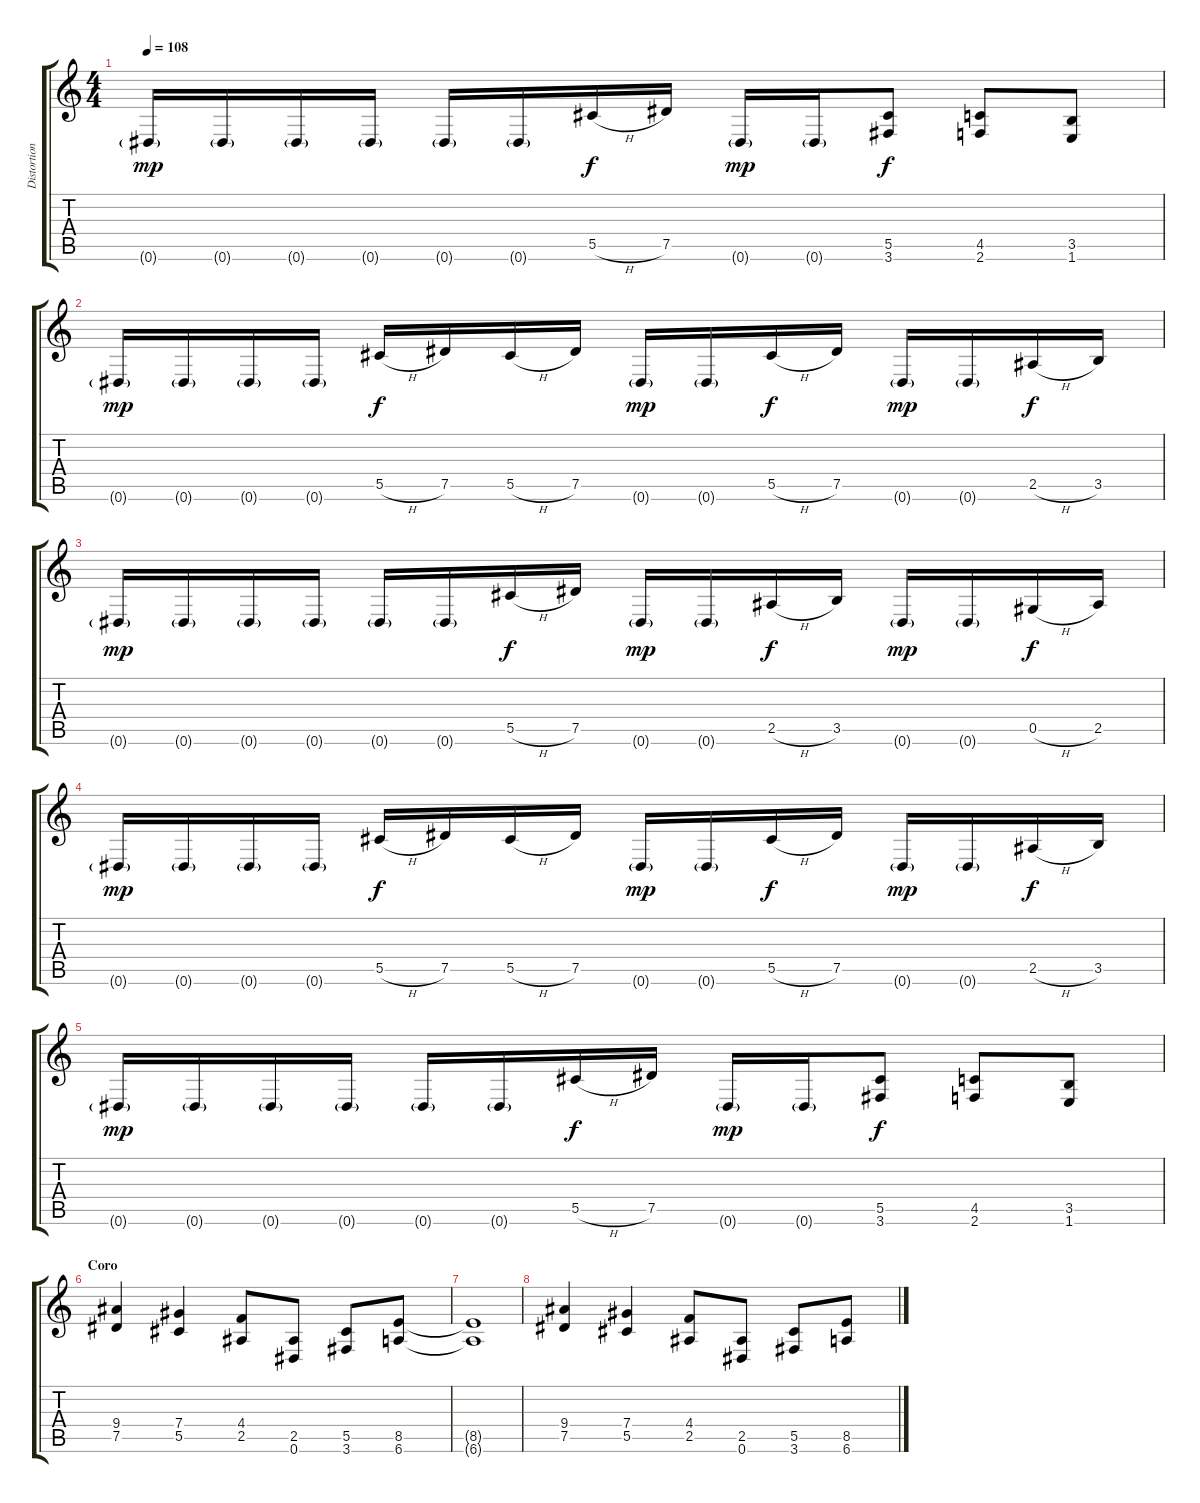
\track ("Distortion Guitar" "Distortion") {instrument distortionguitar}
\staff {score tabs}
\tuning (Eb4 Bb3 Gb3 Db3 Ab2 Eb2) {hide}
\ts (4 4)
\tempo 108
\clef g2
\ks c
0.6{g}.16{dy mp} 0.6{g}.16 0.6{g}.16 0.6{g}.16 0.6{g}.16 0.6{g}.16 5.5{h}.16{dy f} 7.5.16 0.6{g}.16{dy mp} 0.6{g}.16 (5.5 3.6).8{dy f} (4.5 2.6).8 (3.5 1.6).8 |
0.6{g}.16{dy mp} 0.6{g}.16 0.6{g}.16 0.6{g}.16 5.5{h}.16{dy f} 7.5.16 5.5{h}.16 7.5.16 0.6{g}.16{dy mp} 0.6{g}.16 5.5{h}.16{dy f} 7.5.16 0.6{g}.16{dy mp} 0.6{g}.16 2.5{h}.16{dy f} 3.5.16 |
0.6{g}.16{dy mp} 0.6{g}.16 0.6{g}.16 0.6{g}.16 0.6{g}.16 0.6{g}.16 5.5{h}.16{dy f} 7.5.16 0.6{g}.16{dy mp} 0.6{g}.16 2.5{h}.16{dy f} 3.5.16 0.6{g}.16{dy mp} 0.6{g}.16 0.5{h}.16{dy f} 2.5.16 |
0.6{g}.16{dy mp} 0.6{g}.16 0.6{g}.16 0.6{g}.16 5.5{h}.16{dy f} 7.5.16 5.5{h}.16 7.5.16 0.6{g}.16{dy mp} 0.6{g}.16 5.5{h}.16{dy f} 7.5.16 0.6{g}.16{dy mp} 0.6{g}.16 2.5{h}.16{dy f} 3.5.16 |
0.6{g}.16{dy mp} 0.6{g}.16 0.6{g}.16 0.6{g}.16 0.6{g}.16 0.6{g}.16 5.5{h}.16{dy f} 7.5.16 0.6{g}.16{dy mp} 0.6{g}.16 (5.5 3.6).8{dy f} (4.5 2.6).8 (3.5 1.6).8 |
\section ("" "Coro")
(9.4 7.5).4 (7.4 5.5).4 (4.4 2.5).8 (2.5 0.6).8 (5.5 3.6).8 (8.5 6.6).8 |
(8.5{t} 6.6{t}).1 |
(9.4 7.5).4 (7.4 5.5).4 (4.4 2.5).8 (2.5 0.6).8 (5.5 3.6).8 (8.5 6.6).8
